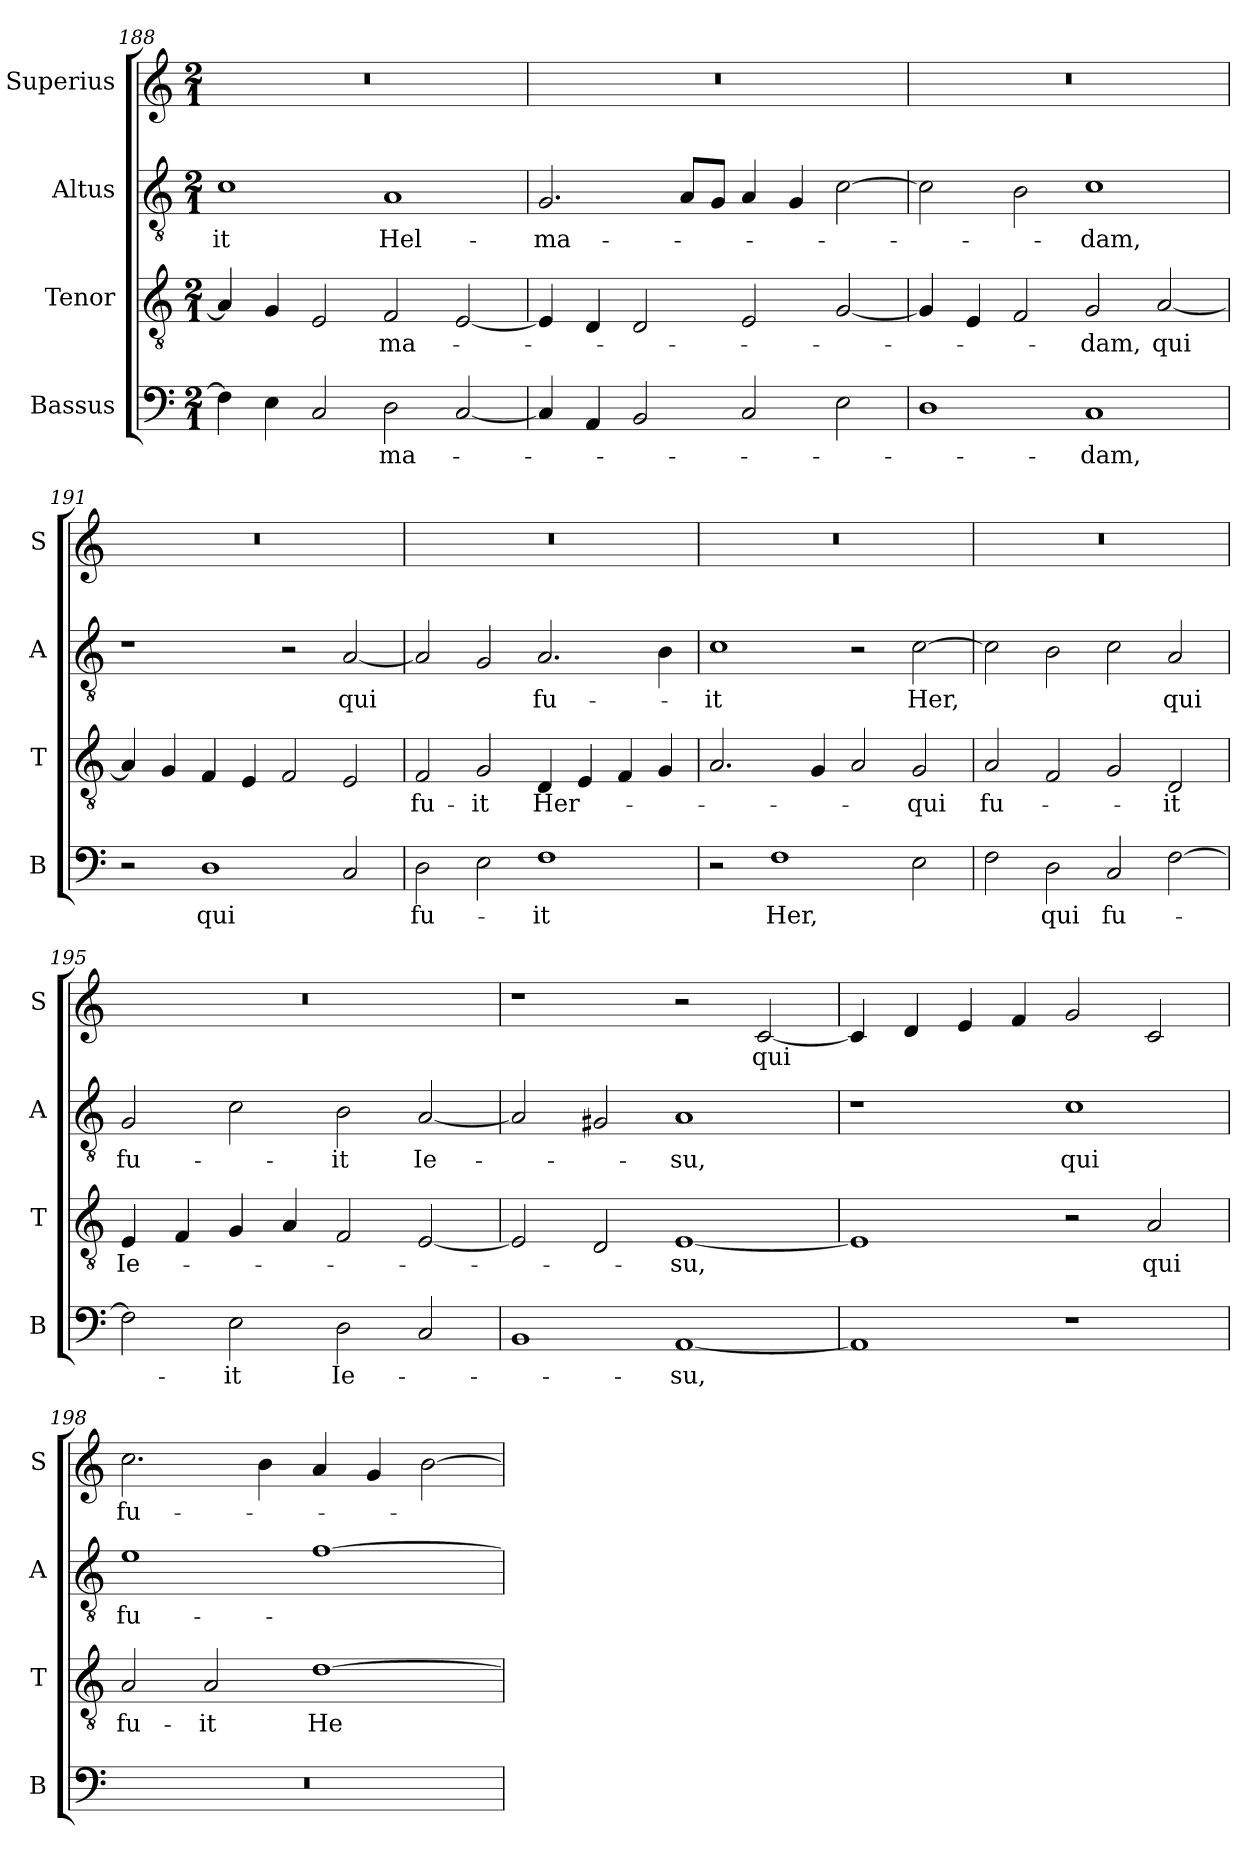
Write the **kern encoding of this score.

**kern	**text	**kern	**text	**kern	**text	**kern	**text
*part4	*part4	*part3	*part3	*part2	*part2	*part1	*part1
*staff4	*staff4	*staff3	*staff3	*staff2	*staff2	*staff1	*staff1
*I"Bassus	*	*I"Tenor	*	*I"Altus	*	*I"Superius	*
*I'B	*	*I'T	*	*I'A	*	*I'S	*
*clefF4	*	*clefGv2	*	*clefGv2	*	*clefG2	*
*k[]	*	*k[]	*	*k[]	*	*k[]	*
*M2/1	*	*M2/1	*	*M2/1	*	*M2/1	*
=188	=188	=188	=188	=188	=188	=188	=188
4F\]	.	4A/]	.	1c	-it	0r	.
4E\	.	4G/	.	.	.	.	.
2C/	.	2E/	.	.	.	.	.
2D\	-ma-	2F/	-ma-	1A	Hel-	.	.
[2C/	.	[2E/	.	.	.	.	.
=189	=189	=189	=189	=189	=189	=189	=189
4C/]	.	4E/]	.	2.G/	-ma-	0r	.
4AA/	.	4D/	.	.	.	.	.
2BB/	.	2D/	.	.	.	.	.
.	.	.	.	8A/L	.	.	.
.	.	.	.	8G/J	.	.	.
2C/	.	2E/	.	4A/	.	.	.
.	.	.	.	4G/	.	.	.
2E\	.	[2G/	.	[2c\	.	.	.
=190	=190	=190	=190	=190	=190	=190	=190
1D	.	4G/]	.	2c\]	.	0r	.
.	.	4E/	.	.	.	.	.
.	.	2F/	.	2B\	.	.	.
1C	-dam,	2G/	-dam,	1c	-dam,	.	.
.	.	[2A/	qui	.	.	.	.
=191	=191	=191	=191	=191	=191	=191	=191
2r	.	4A/]	.	1r	.	0r	.
.	.	4G/	.	.	.	.	.
1D	qui	4F/	.	.	.	.	.
.	.	4E/	.	.	.	.	.
.	.	2F/	.	2r	.	.	.
2C/	.	2E/	.	[2A/	qui	.	.
=192	=192	=192	=192	=192	=192	=192	=192
2D\	fu-	2F/	fu-	2A/]	.	0r	.
2E\	.	2G/	-it	2G/	.	.	.
1F	-it	4D/	Her-	2.A/	fu-	.	.
.	.	4E/	.	.	.	.	.
.	.	4F/	.	.	.	.	.
.	.	4G/	.	4B\	.	.	.
=193	=193	=193	=193	=193	=193	=193	=193
2r	.	2.A/	.	1c	-it	0r	.
1F	Her,	.	.	.	.	.	.
.	.	4G/	.	.	.	.	.
.	.	2A/	.	2r	.	.	.
2E\	.	2G/	qui	[2c\	Her,	.	.
=194	=194	=194	=194	=194	=194	=194	=194
2F\	.	2A/	fu-	2c\]	.	0r	.
2D\	qui	2F/	.	2B\	.	.	.
2C/	fu-	2G/	.	2c\	.	.	.
[2F\	.	2D/	-it	2A/	qui	.	.
=195	=195	=195	=195	=195	=195	=195	=195
2F\]	.	4E/	Ie-	2G/	fu-	0r	.
.	.	4F/	.	.	.	.	.
2E\	-it	4G/	.	2c\	.	.	.
.	.	4A/	.	.	.	.	.
2D\	Ie-	2F/	.	2B\	-it	.	.
2C/	.	[2E/	.	[2A/	Ie-	.	.
=196	=196	=196	=196	=196	=196	=196	=196
1BB	.	2E/]	.	2A/]	.	1r	.
.	.	2D/	.	2G#X/	.	.	.
[1AA	-su,	[1E	-su,	1A	-su,	2r	.
.	.	.	.	.	.	[2c/	qui
=197	=197	=197	=197	=197	=197	=197	=197
1AA]	.	1E]	.	1r	.	4c/]	.
.	.	.	.	.	.	4d/	.
.	.	.	.	.	.	4e/	.
.	.	.	.	.	.	4f/	.
1r	.	2r	.	1c	qui	2g/	.
.	.	2A/	qui	.	.	2c/	.
=198	=198	=198	=198	=198	=198	=198	=198
0r	.	2A/	fu-	1e	fu-	2.cc\	fu-
.	.	2A/	-it	.	.	.	.
.	.	.	.	.	.	4b\	.
.	.	[1d	He-	[1f	.	4a/	.
.	.	.	.	.	.	4g/	.
.	.	.	.	.	.	[2b\	.
=	=	=	=	=	=	=	=
*-	*-	*-	*-	*-	*-	*-	*-
